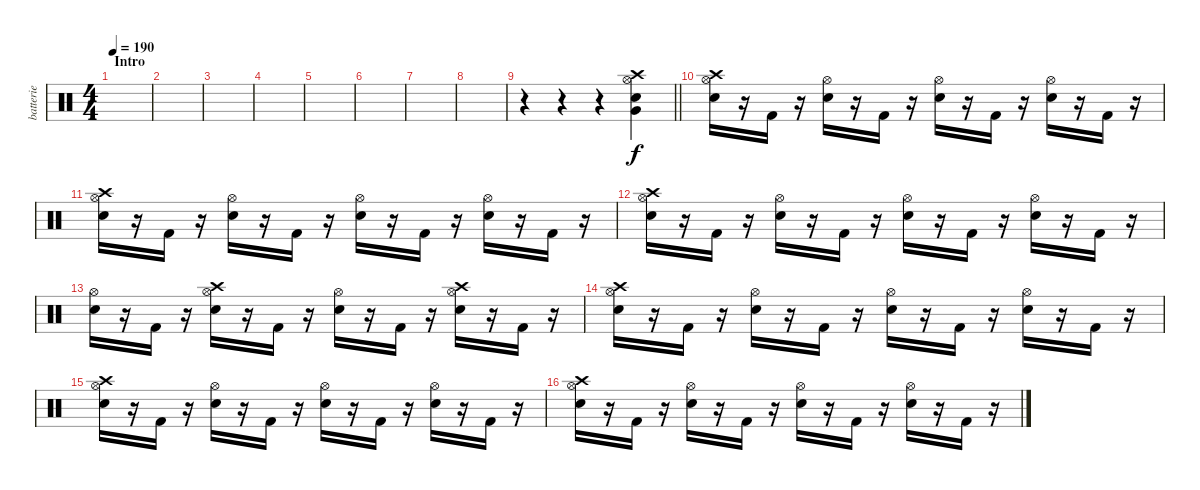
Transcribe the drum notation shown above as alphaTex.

\track ("batterie" "batterie") {instrument percussion}
\staff {score}
\articulation defaults
\ts (4 4)
\section ("" "Intro")
\tempo 190
\clef neutral
\ks c
|
|
|
|
|
|
|
|
\barLineRight lightlight
r.4 r.4 r.4 ("Very Low Tom (hit)" "Snare (hit) 2" "Hi-Hat (open)" "Crash high (hit)").4 |
\section ("" "")
("Hi-Hat (open)" "Snare (hit) 2" "Crash high (hit)").16 r.16 "Kick (hit) 2".16 r.16 ("Hi-Hat (open)" "Snare (hit) 2").16 r.16 "Kick (hit) 2".16 r.16 ("Hi-Hat (open)" "Snare (hit) 2").16 r.16 "Kick (hit) 2".16 r.16 ("Hi-Hat (open)" "Snare (hit) 2").16 r.16 "Kick (hit) 2".16 r.16 |
("Hi-Hat (open)" "Snare (hit) 2" "Crash high (hit)").16 r.16 "Kick (hit) 2".16 r.16 ("Hi-Hat (open)" "Snare (hit) 2").16 r.16 "Kick (hit) 2".16 r.16 ("Hi-Hat (open)" "Snare (hit) 2").16 r.16 "Kick (hit) 2".16 r.16 ("Hi-Hat (open)" "Snare (hit) 2").16 r.16 "Kick (hit) 2".16 r.16 |
("Hi-Hat (open)" "Snare (hit) 2" "Crash high (hit)").16 r.16 "Kick (hit) 2".16 r.16 ("Hi-Hat (open)" "Snare (hit) 2").16 r.16 "Kick (hit) 2".16 r.16 ("Hi-Hat (open)" "Snare (hit) 2").16 r.16 "Kick (hit) 2".16 r.16 ("Hi-Hat (open)" "Snare (hit) 2").16 r.16 "Kick (hit) 2".16 r.16 |
("Hi-Hat (open)" "Snare (hit) 2").16 r.16 "Kick (hit) 2".16 r.16 ("Hi-Hat (open)" "Snare (hit) 2" "Crash high (hit)").16 r.16 "Kick (hit) 2".16 r.16 ("Hi-Hat (open)" "Snare (hit) 2").16 r.16 "Kick (hit) 2".16 r.16 ("Hi-Hat (open)" "Snare (hit) 2" "Crash high (hit)").16 r.16 "Kick (hit) 2".16 r.16 |
("Hi-Hat (open)" "Snare (hit) 2" "Crash high (hit)").16 r.16 "Kick (hit) 2".16 r.16 ("Hi-Hat (open)" "Snare (hit) 2").16 r.16 "Kick (hit) 2".16 r.16 ("Hi-Hat (open)" "Snare (hit) 2").16 r.16 "Kick (hit) 2".16 r.16 ("Hi-Hat (open)" "Snare (hit) 2").16 r.16 "Kick (hit) 2".16 r.16 |
("Hi-Hat (open)" "Snare (hit) 2" "Crash high (hit)").16 r.16 "Kick (hit) 2".16 r.16 ("Hi-Hat (open)" "Snare (hit) 2").16 r.16 "Kick (hit) 2".16 r.16 ("Hi-Hat (open)" "Snare (hit) 2").16 r.16 "Kick (hit) 2".16 r.16 ("Hi-Hat (open)" "Snare (hit) 2").16 r.16 "Kick (hit) 2".16 r.16 |
("Hi-Hat (open)" "Snare (hit) 2" "Crash high (hit)").16 r.16 "Kick (hit) 2".16 r.16 ("Hi-Hat (open)" "Snare (hit) 2").16 r.16 "Kick (hit) 2".16 r.16 ("Hi-Hat (open)" "Snare (hit) 2").16 r.16 "Kick (hit) 2".16 r.16 ("Hi-Hat (open)" "Snare (hit) 2").16 r.16 "Kick (hit) 2".16 r.16
